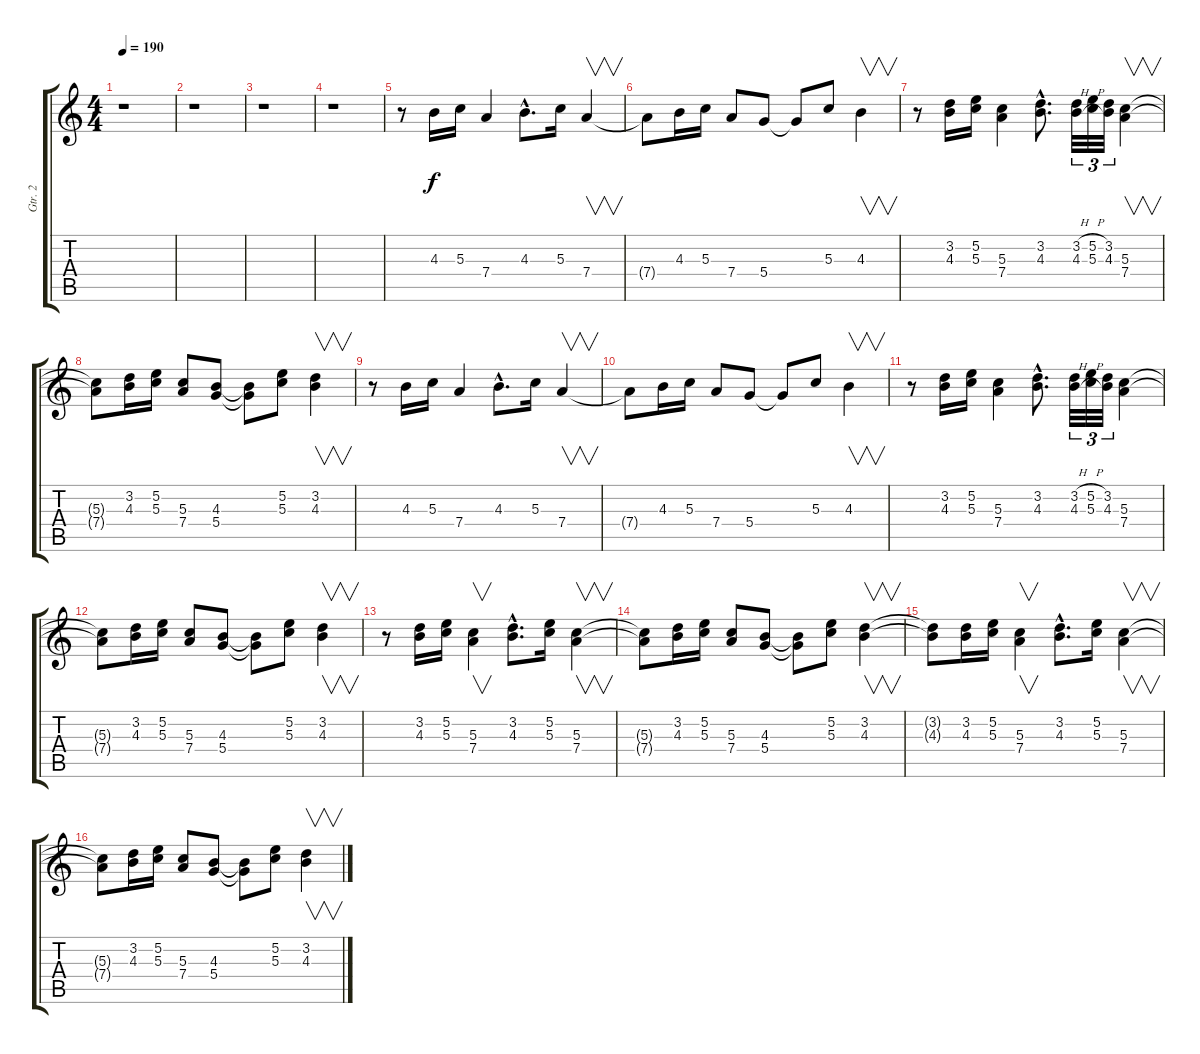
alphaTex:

\track ("Gtr. 2" "Gtr. 2") {instrument distortionguitar}
\staff {score tabs}
\tuning (E4 B3 G3 D3 A2 E2) {hide}
\ts (4 4)
\tempo 190
\clef g2
\ks c
r.1{dy f instrument distortionguitar} |
r.1 |
r.1 |
r.1 |
r.8 4.3.16{instrument acousticguitarnylon} 5.3.16 7.4.4 4.3{hac}.8{d} 5.3.16 7.4.4{v} |
7.4{t}.8 4.3.16 5.3.16 7.4.8 5.4.8 5.4{t}.8 5.3.8 4.3.4{v} |
r.8 (3.2 4.3).16 (5.2 5.3).16 (5.3 7.4).4 (3.2{hac} 4.3{hac}).8{d} (3.2{h} 4.3{h}).32{tu (3 2)} (5.2{h} 5.3{h}).32{tu (3 2)} (3.2 4.3).32{tu (3 2)} (5.3 7.4).4{v} |
(5.3{t} 7.4{t}).8 (3.2 4.3).16 (5.2 5.3).16 (5.3 7.4).8 (4.3 5.4).8 (4.3{t} 5.4{t}).8 (5.2 5.3).8 (3.2 4.3).4{v} |
r.8 4.3.16 5.3.16 7.4.4 4.3{hac}.8{d} 5.3.16 7.4.4{v} |
7.4{t}.8 4.3.16 5.3.16 7.4.8 5.4.8 5.4{t}.8 5.3.8 4.3.4{v} |
r.8 (3.2 4.3).16 (5.2 5.3).16 (5.3 7.4).4 (3.2{hac} 4.3{hac}).8{d} (3.2{h} 4.3{h}).32{tu (3 2)} (5.2{h} 5.3{h}).32{tu (3 2)} (3.2 4.3).32{tu (3 2)} (5.3 7.4).4 |
(5.3{t} 7.4{t}).8 (3.2 4.3).16 (5.2 5.3).16 (5.3 7.4).8 (4.3 5.4).8 (4.3{t} 5.4{t}).8 (5.2 5.3).8 (3.2 4.3).4{v} |
r.8{instrument distortionguitar} (3.2 4.3).16 (5.2 5.3).16 (5.3 7.4).4{v} (3.2{hac} 4.3{hac}).8{d} (5.2 5.3).16 (5.3 7.4).4{v} |
(5.3{t} 7.4{t}).8 (3.2 4.3).16 (5.2 5.3).16 (5.3 7.4).8 (4.3 5.4).8 (4.3{t} 5.4{t}).8 (5.2 5.3).8 (3.2 4.3).4{v} |
(3.2{t} 4.3{t}).8 (3.2 4.3).16 (5.2 5.3).16 (5.3 7.4).4{v} (3.2{hac} 4.3{hac}).8{d} (5.2 5.3).16 (5.3 7.4).4{v} |
(5.3{t} 7.4{t}).8 (3.2 4.3).16 (5.2 5.3).16 (5.3 7.4).8 (4.3 5.4).8 (4.3{t} 5.4{t}).8 (5.2 5.3).8 (3.2 4.3).4{v}
